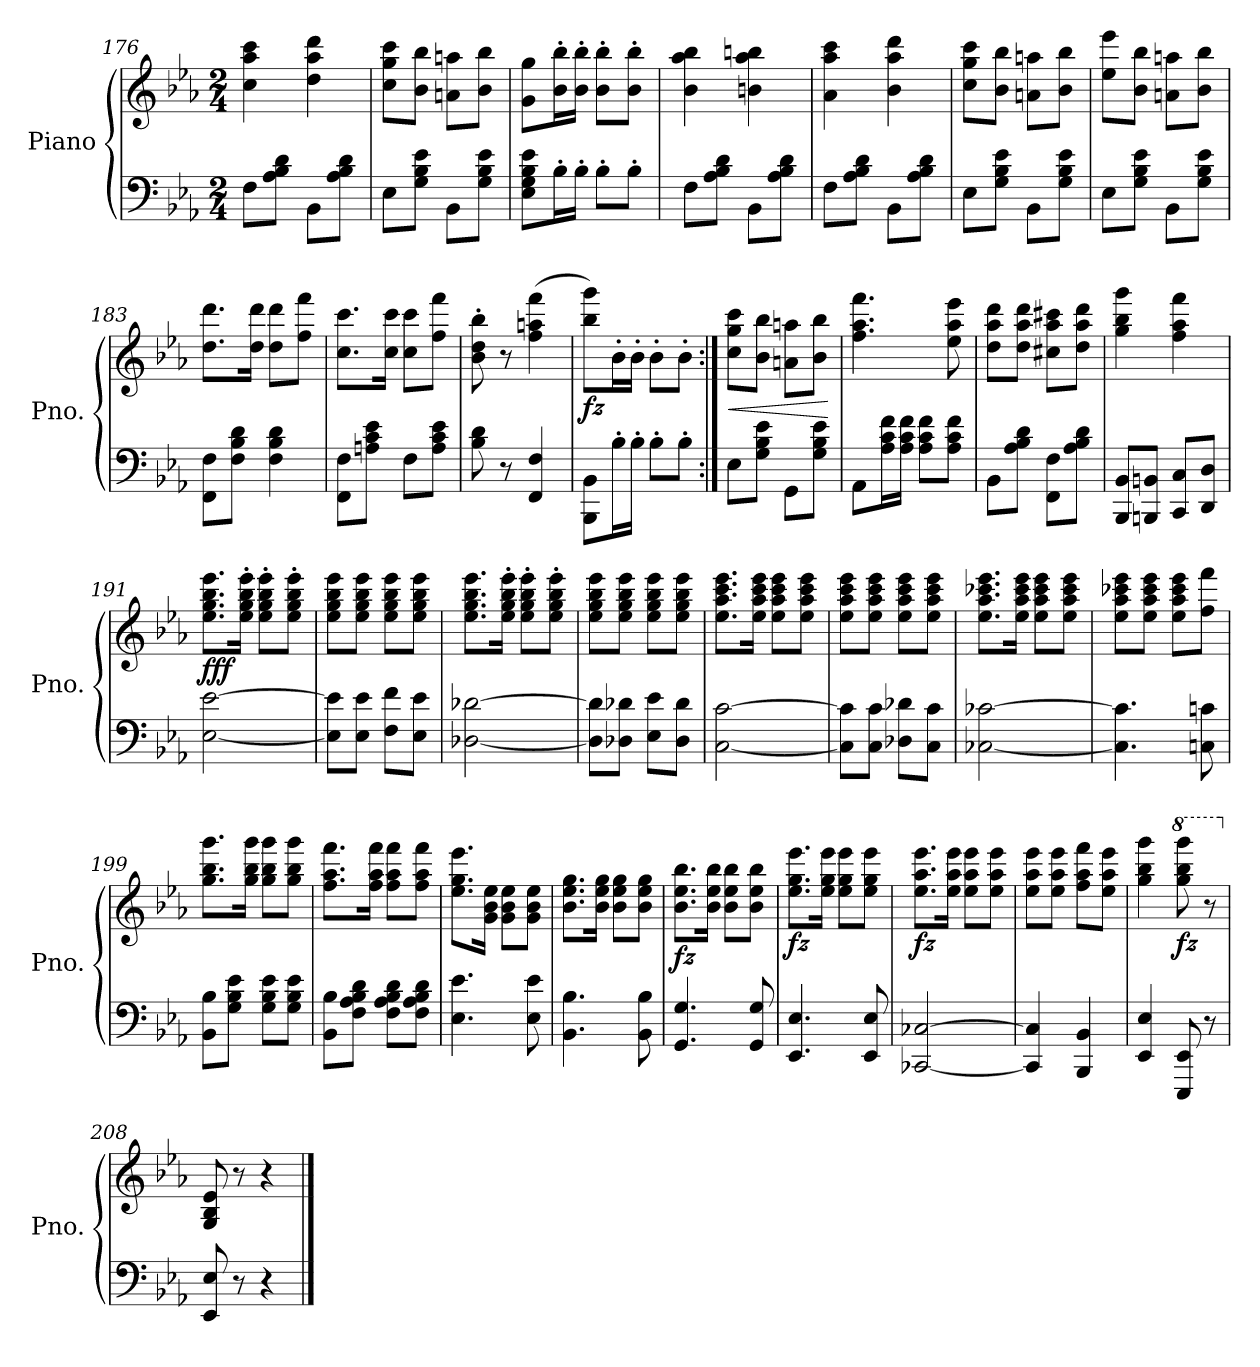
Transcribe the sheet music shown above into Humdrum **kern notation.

**kern	**kern	**dynam
*part1	*part1	*part1
*staff2	*staff1	*staff1/2
*I"Piano	*	*
*I'Pno.	*	*
*clefF4	*clefG2	*
*k[b-e-a-]	*k[b-e-a-]	*
*M2/4	*M2/4	*
=176	=176	=176
8F\L	4cc\ 4aa-\ 4ccc\	.
8A-\ 8B-\ 8d\J	.	.
8BB-\L	4dd\ 4aa-\ 4ddd\	.
8A-\ 8B-\ 8d\J	.	.
!!LO:LB:g=z
=177	=177	=177
8E-\L	8cc\ 8gg\ 8ccc\L	.
8G\ 8B-\ 8e-\J	8b-\ 8bb-\J	.
8BB-\L	8an\ 8aan\L	.
8G\ 8B-\ 8e-\J	8b-\ 8bb-\J	.
=178	=178	=178
8E-\ 8G\ 8B-\ 8e-\L	8g\ 8gg\L	.
16B-'\L	16b-\' 16bb-\'L	.
16B-'\JJ	16b-\' 16bb-\'JJ	.
8B-'\L	8b-\' 8bb-\'L	.
8B-'\J	8b-\' 8bb-\'J	.
=179	=179	=179
8F\L	4b-\ 4aa-\ 4bb-\	.
8A-\ 8B-\ 8d\J	.	.
8BB-\L	4bn\ 4aa-\ 4bbn\	.
8A-\ 8B-\ 8d\J	.	.
=180	=180	=180
8F\L	4a-\ 4aa-\ 4ccc\	.
8A-\ 8B-\ 8d\J	.	.
8BB-\L	4b-\ 4aa-\ 4ddd\	.
8A-\ 8B-\ 8d\J	.	.
=181	=181	=181
8E-\L	8cc\ 8gg\ 8ccc\L	.
8G\ 8B-\ 8e-\J	8b-\ 8bb-\J	.
8BB-\L	8an\ 8aan\L	.
8G\ 8B-\ 8e-\J	8b-\ 8bb-\J	.
=182	=182	=182
8E-\L	8ee-\ 8eee-\L	.
8G\ 8B-\ 8e-\J	8b-\ 8bb-\J	.
8BB-\L	8an\ 8aan\L	.
8G\ 8B-\ 8e-\J	8b-\ 8bb-\J	.
=183	=183	=183
8FF\ 8F\L	8.dd\ 8.ddd\L	.
8F\ 8B-\ 8d\J	.	.
.	16dd\ 16ddd\Jk	.
4F\ 4B-\ 4d\	8dd\ 8ddd\L	.
.	8ff\ 8fff\J	.
!!LO:LB:g=z
=184	=184	=184
8FF\ 8F\L	8.cc\ 8.ccc\L	.
8An\ 8c\ 8e-\J	.	.
.	16cc\ 16ccc\Jk	.
8F\L	8cc\ 8ccc\L	.
8A\ 8c\ 8e-\J	8ff\ 8fff\J	.
=185	=185	=185
8B-\ 8d\	8b-\' 8dd\' 8bb-\'	.
8r	8r	.
4FF/ 4F/	(>4ff\ 4aan\ 4fff\	.
=186	=186	=186
!	!	!LO:DY:b
8BBB-\ 8BB-\L	8bb-\ 8ggg\L)	fz
16B-'\L	16b-'\L	.
16B-'\JJ	16b-'\JJ	.
8B-'\L	8b-'\L	.
8B-'\J	8b-'\J	.
!!LO:LB:g=z
=187:|!	=187:|!	=187:|!
!	!	!LO:HP:b
8E-\L	8cc\ 8gg\ 8ccc\L	<
8G\ 8B-\ 8e-\J	8b-\ 8bb-\J	.
8GG\L	8an\ 8aan\L	.
8G\ 8B-\ 8e-\J	8b-\ 8bb-\J	.
.	.	[
=188	=188	=188
8AA-\L	4.ff\ 4.aa-\ 4.fff\	.
16A-\ 16c\ 16f\L	.	.
16A-\ 16c\ 16f\JJ	.	.
8A-\ 8c\ 8f\L	.	.
8A-\ 8c\ 8f\J	8ee-\ 8aa-\ 8eee-\	.
=189	=189	=189
8BB-\L	8dd\ 8aa-\ 8ddd\L	.
8A-\ 8B-\ 8d\J	8dd\ 8aa-\ 8ddd\J	.
8FF\ 8F\L	8cc#X\ 8aa-\ 8ccc#X\L	.
8A-\ 8B-\ 8d\J	8dd\ 8aa-\ 8ddd\J	.
=190	=190	=190
8BBB-/ 8BB-/L	4gg\ 4bb-\ 4ggg\	.
8BBBn/ 8BBn/J	.	.
8CC/ 8C/L	4ff\ 4aa-\ 4fff\	.
8DD/ 8D/J	.	.
!!LO:PB:g=z
=191	=191	=191
*	*MM140	*
!	!	!LO:DY:b
[2E-\ [2e-\	8.ee-\ 8.gg\ 8.bb-\ 8.eee-\L	fff
.	16ee-\' 16gg\' 16bb-\' 16eee-\'Jk	.
.	8ee-\' 8gg\' 8bb-\' 8eee-\'L	.
.	8ee-\' 8gg\' 8bb-\' 8eee-\'J	.
=192	=192	=192
8E-\] 8e-\]L	8ee-\ 8gg\ 8bb-\ 8eee-\L	.
8E-\ 8e-\J	8ee-\ 8gg\ 8bb-\ 8eee-\J	.
8F\ 8f\L	8ee-\ 8gg\ 8bb-\ 8eee-\L	.
8E-\ 8e-\J	8ee-\ 8gg\ 8bb-\ 8eee-\J	.
=193	=193	=193
[2D-X\ [2d-X\	8.ee-\ 8.gg\ 8.bb-\ 8.eee-\L	.
.	16ee-\' 16gg\' 16bb-\' 16eee-\'Jk	.
.	8ee-\' 8gg\' 8bb-\' 8eee-\'L	.
.	8ee-\' 8gg\' 8bb-\' 8eee-\'J	.
=194	=194	=194
8D-\] 8d-\]L	8ee-\ 8gg\ 8bb-\ 8eee-\L	.
8D-X\ 8d-X\J	8ee-\ 8gg\ 8bb-\ 8eee-\J	.
8E-\ 8e-\L	8ee-\ 8gg\ 8bb-\ 8eee-\L	.
8D-\ 8d-\J	8ee-\ 8gg\ 8bb-\ 8eee-\J	.
=195	=195	=195
[2C\ [2c\	8.ee-\ 8.aa-\ 8.ccc\ 8.eee-\L	.
.	16ee-\ 16aa-\ 16ccc\ 16eee-\Jk	.
.	8ee-\ 8aa-\ 8ccc\ 8eee-\L	.
.	8ee-\ 8aa-\ 8ccc\ 8eee-\J	.
!!LO:LB:g=z
=196	=196	=196
8C\] 8c\]L	8ee-\ 8aa-\ 8ccc\ 8eee-\L	.
8C\ 8c\J	8ee-\ 8aa-\ 8ccc\ 8eee-\J	.
8D-X\ 8d-X\L	8ee-\ 8aa-\ 8ccc\ 8eee-\L	.
8C\ 8c\J	8ee-\ 8aa-\ 8ccc\ 8eee-\J	.
=197	=197	=197
[2C-X\ [2c-X\	8.ee-\ 8.aa-\ 8.ccc-X\ 8.eee-\L	.
.	16ee-\ 16aa-\ 16ccc-\ 16eee-\Jk	.
.	8ee-\ 8aa-\ 8ccc-\ 8eee-\L	.
.	8ee-\ 8aa-\ 8ccc-\ 8eee-\J	.
=198	=198	=198
4.C-\] 4.c-\]	8ee-\ 8aa-\ 8ccc-X\ 8eee-\L	.
.	8ee-\ 8aa-\ 8ccc-\ 8eee-\J	.
.	8ee-\ 8aa-\ 8ccc-\ 8eee-\L	.
8Cn\ 8cn\	8ff\ 8fff\J	.
=199	=199	=199
8BB-\ 8B-\L	8.gg\ 8.bb-\ 8.ggg\L	.
8G\ 8B-\ 8e-\J	.	.
.	16gg\ 16bb-\ 16ggg\Jk	.
8G\ 8B-\ 8e-\L	8gg\ 8bb-\ 8ggg\L	.
8G\ 8B-\ 8e-\J	8gg\ 8bb-\ 8ggg\J	.
=200	=200	=200
8BB-\ 8B-\L	8.ff\ 8.aa-\ 8.fff\L	.
8F\ 8A-\ 8B-\ 8d\J	.	.
.	16ff\ 16aa-\ 16fff\Jk	.
8F\ 8A-\ 8B-\ 8d\L	8ff\ 8aa-\ 8fff\L	.
8F\ 8A-\ 8B-\ 8d\J	8ff\ 8aa-\ 8fff\J	.
!!LO:LB:g=z
=201	=201	=201
4.E-\ 4.e-\	8.ee-\ 8.gg\ 8.eee-\L	.
.	16g\ 16b-\ 16ee-\Jk	.
.	8g\ 8b-\ 8ee-\L	.
8E-\ 8e-\	8g\ 8b-\ 8ee-\J	.
=202	=202	=202
4.BB-\ 4.B-\	8.b-\ 8.ee-\ 8.gg\L	.
.	16b-\ 16ee-\ 16gg\Jk	.
.	8b-\ 8ee-\ 8gg\L	.
8BB-\ 8B-\	8b-\ 8ee-\ 8gg\J	.
=203	=203	=203
!	!	!LO:DY:b
4.GG/ 4.G/	8.b-\ 8.ee-\ 8.bb-\L	fz
.	16b-\ 16ee-\ 16bb-\Jk	.
.	8b-\ 8ee-\ 8bb-\L	.
8GG/ 8G/	8b-\ 8ee-\ 8bb-\J	.
=204	=204	=204
!	!	!LO:DY:b
4.EE-/ 4.E-/	8.ee-\ 8.gg\ 8.eee-\L	fz
.	16ee-\ 16gg\ 16eee-\Jk	.
.	8ee-\ 8gg\ 8eee-\L	.
8EE-/ 8E-/	8ee-\ 8gg\ 8eee-\J	.
=205	=205	=205
!	!	!LO:DY:b
[2CC-X/ [2C-X/	8.ee-\ 8.aa-\ 8.eee-\L	fz
.	16ee-\ 16aa-\ 16eee-\Jk	.
.	8ee-\ 8aa-\ 8eee-\L	.
.	8ee-\ 8aa-\ 8eee-\J	.
!!LO:LB:g=z
=206	=206	=206
4CC-/] 4C-/]	8ee-\ 8aa-\ 8eee-\L	.
.	8ee-\ 8aa-\ 8eee-\J	.
4BBB-/ 4BB-/	8ff\ 8aa-\ 8fff\L	.
.	8ee-\ 8aa-\ 8eee-\J	.
=207	=207	=207
4EE-/ 4E-/	4gg\ 4bb-\ 4ggg\	.
*	*8va	*
!	!	!LO:DY:b
8EEE-/ 8EE-/	8ggg\ 8bbb-\ 8gggg\	fz
8r	8r	.
=208	=208	=208
*	*X8va	*
8EE-/ 8E-/	8G/ 8B-/ 8e-/	.
8r	8r	.
4r	4r	.
==	==	==
*-	*-	*-
